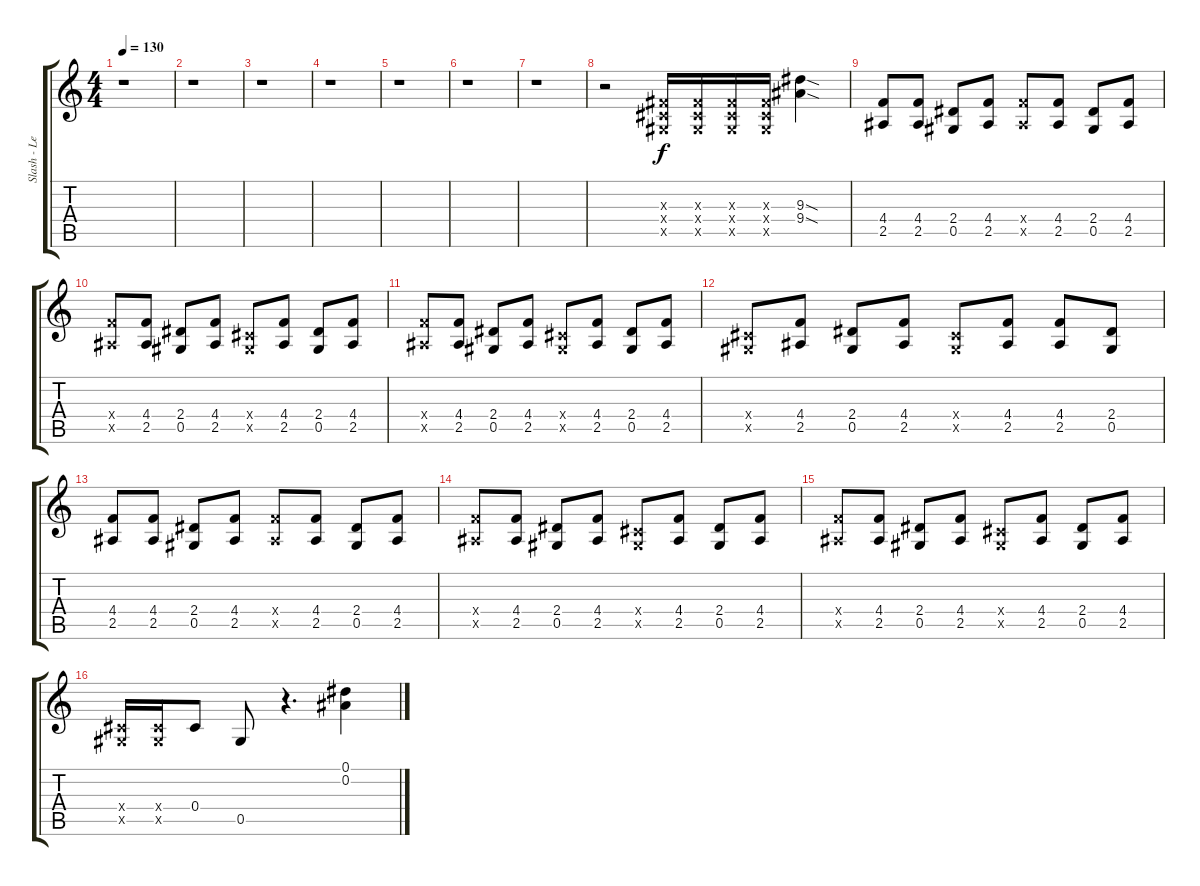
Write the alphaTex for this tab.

\track ("Slash - Lead Guitar" "Slash - Le") {instrument distortionguitar}
\staff {score tabs}
\tuning (Eb4 Bb3 Gb3 Db3 Ab2 Eb2) {hide}
\ts (4 4)
\tempo 130
\clef g2
\ks c
r.1{dy f} |
r.1 |
r.1 |
r.1 |
r.1 |
r.1 |
r.1 |
r.2 (0.3{x} 0.4{x} 0.5{x}).16 (0.3{x} 0.4{x} 0.5{x}).16 (0.3{x} 0.4{x} 0.5{x}).16 (0.3{x} 0.4{x} 0.5{x}).16 (9.3{sod} 9.4{sod}).4 |
(4.4 2.5).8 (4.4 2.5).8 (2.4 0.5).8 (4.4 2.5).8 (4.4{x} 2.5{x}).8 (4.4 2.5).8 (2.4 0.5).8 (4.4 2.5).8 |
(4.4{x} 2.5{x}).8 (4.4 2.5).8 (2.4 0.5).8 (4.4 2.5).8 (0.4{x} 0.5{x}).8 (4.4 2.5).8 (2.4 0.5).8 (4.4 2.5).8 |
(4.4{x} 2.5{x}).8 (4.4 2.5).8 (2.4 0.5).8 (4.4 2.5).8 (0.4{x} 0.5{x}).8 (4.4 2.5).8 (2.4 0.5).8 (4.4 2.5).8 |
(0.4{x} 0.5{x}).8 (4.4 2.5).8 (2.4 0.5).8 (4.4 2.5).8 (0.4{x} 0.5{x}).8 (4.4 2.5).8 (4.4 2.5).8 (2.4 0.5).8 |
(4.4 2.5).8 (4.4 2.5).8 (2.4 0.5).8 (4.4 2.5).8 (4.4{x} 2.5{x}).8 (4.4 2.5).8 (2.4 0.5).8 (4.4 2.5).8 |
(4.4{x} 2.5{x}).8 (4.4 2.5).8 (2.4 0.5).8 (4.4 2.5).8 (0.4{x} 0.5{x}).8 (4.4 2.5).8 (2.4 0.5).8 (4.4 2.5).8 |
(4.4{x} 2.5{x}).8 (4.4 2.5).8 (2.4 0.5).8 (4.4 2.5).8 (0.4{x} 0.5{x}).8 (4.4 2.5).8 (2.4 0.5).8 (4.4 2.5).8 |
(0.4{x} 0.5{x}).16 (0.4{x} 0.5{x}).16 0.4.8 0.5.8 r.4{d} (0.1 0.2).4
